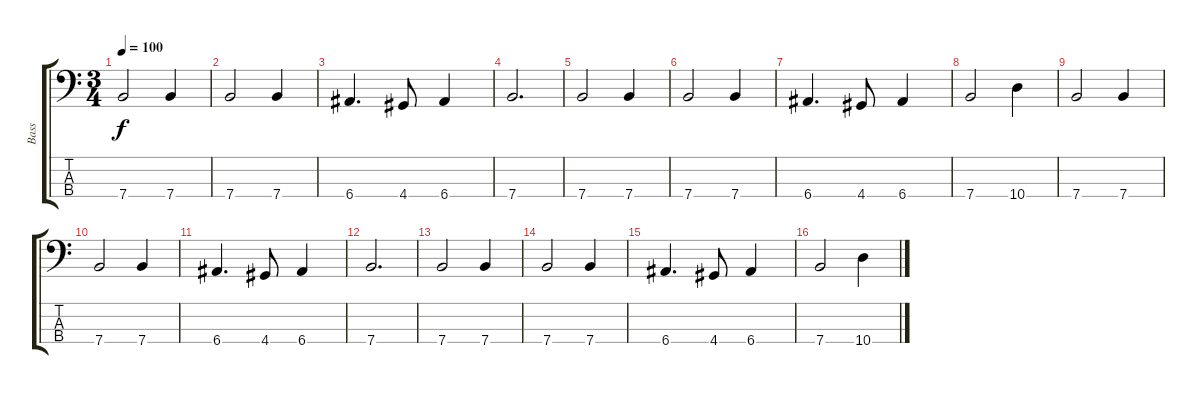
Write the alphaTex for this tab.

\track ("Bass" "Bass") {instrument electricbasspick}
\staff {score tabs}
\tuning (G2 D2 A1 E1) {hide}
\ts (3 4)
\tempo 100
\clef f4
\ks c
7.4.2{dy f} 7.4.4 |
7.4.2 7.4.4 |
6.4.4{d} 4.4.8 6.4.4 |
7.4.2{d} |
7.4.2 7.4.4 |
7.4.2 7.4.4 |
6.4.4{d} 4.4.8 6.4.4 |
7.4.2 10.4.4 |
7.4.2 7.4.4 |
7.4.2 7.4.4 |
6.4.4{d} 4.4.8 6.4.4 |
7.4.2{d} |
7.4.2 7.4.4 |
7.4.2 7.4.4 |
6.4.4{d} 4.4.8 6.4.4 |
7.4.2 10.4.4
